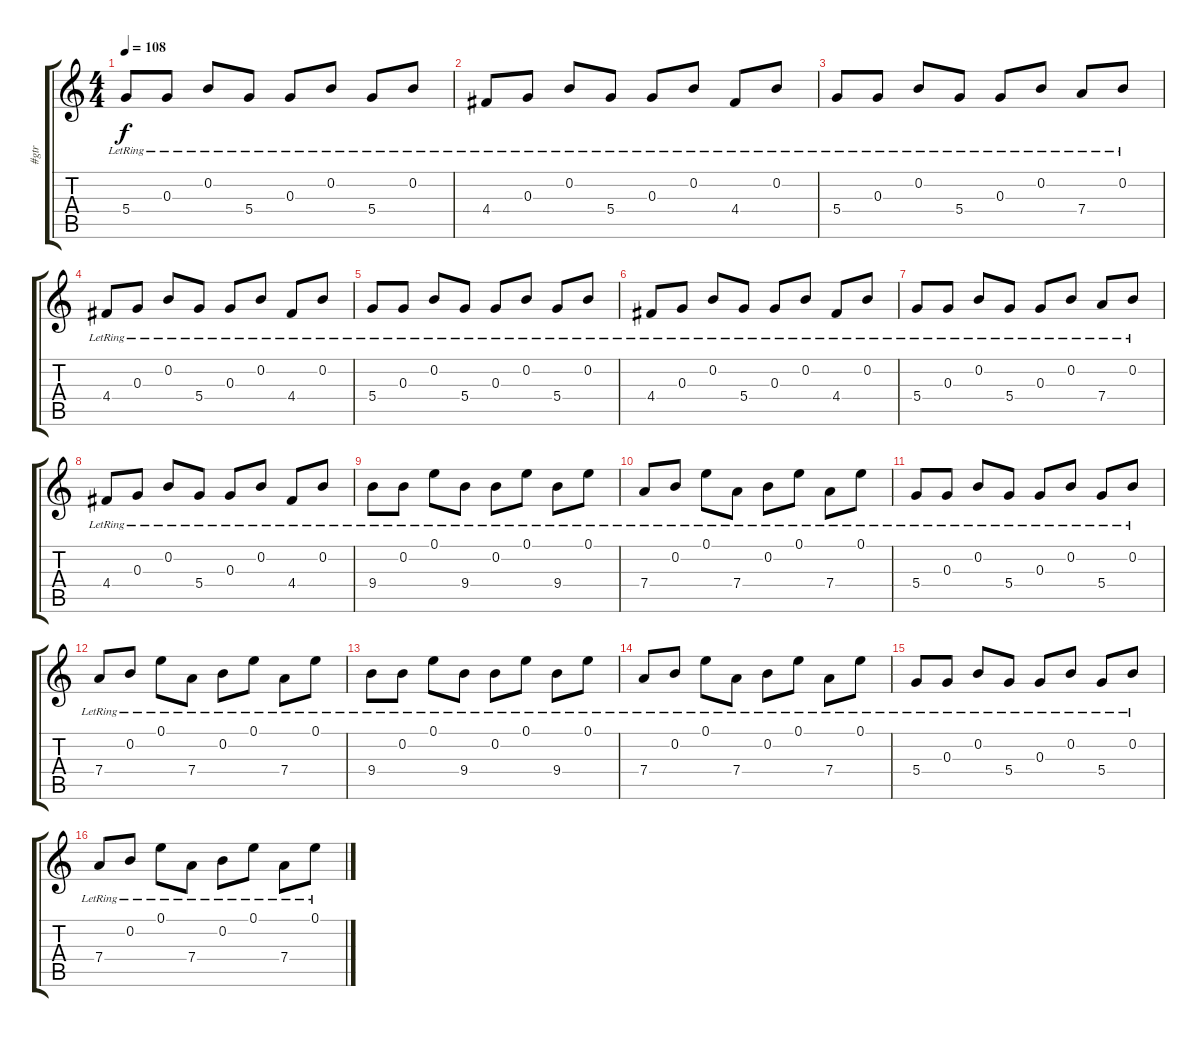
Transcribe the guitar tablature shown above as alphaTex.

\track ("#gtr" "#gtr") {instrument electricguitarclean}
\staff {score tabs}
\tuning (E4 B3 G3 D3 A2 E2) {hide}
\ts (4 4)
\tempo 108
\clef g2
\ks c
5.4{lr}.8{dy f} 0.3{lr}.8 0.2{lr}.8 5.4{lr}.8 0.3{lr}.8 0.2{lr}.8 5.4{lr}.8 0.2{lr}.8 |
4.4{lr}.8 0.3{lr}.8 0.2{lr}.8 5.4{lr}.8 0.3{lr}.8 0.2{lr}.8 4.4{lr}.8 0.2{lr}.8 |
5.4{lr}.8 0.3{lr}.8 0.2{lr}.8 5.4{lr}.8 0.3{lr}.8 0.2{lr}.8 7.4{lr}.8 0.2{lr}.8 |
4.4{lr}.8 0.3{lr}.8 0.2{lr}.8 5.4{lr}.8 0.3{lr}.8 0.2{lr}.8 4.4{lr}.8 0.2{lr}.8 |
5.4{lr}.8 0.3{lr}.8 0.2{lr}.8 5.4{lr}.8 0.3{lr}.8 0.2{lr}.8 5.4{lr}.8 0.2{lr}.8 |
4.4{lr}.8 0.3{lr}.8 0.2{lr}.8 5.4{lr}.8 0.3{lr}.8 0.2{lr}.8 4.4{lr}.8 0.2{lr}.8 |
5.4{lr}.8 0.3{lr}.8 0.2{lr}.8 5.4{lr}.8 0.3{lr}.8 0.2{lr}.8 7.4{lr}.8 0.2{lr}.8 |
4.4{lr}.8 0.3{lr}.8 0.2{lr}.8 5.4{lr}.8 0.3{lr}.8 0.2{lr}.8 4.4{lr}.8 0.2{lr}.8 |
9.4{lr}.8 0.2{lr}.8 0.1{lr}.8 9.4{lr}.8 0.2{lr}.8 0.1{lr}.8 9.4{lr}.8 0.1{lr}.8 |
7.4{lr}.8 0.2{lr}.8 0.1{lr}.8 7.4{lr}.8 0.2{lr}.8 0.1{lr}.8 7.4{lr}.8 0.1{lr}.8 |
5.4{lr}.8 0.3{lr}.8 0.2{lr}.8 5.4{lr}.8 0.3{lr}.8 0.2{lr}.8 5.4{lr}.8 0.2{lr}.8 |
7.4{lr}.8 0.2{lr}.8 0.1{lr}.8 7.4{lr}.8 0.2{lr}.8 0.1{lr}.8 7.4{lr}.8 0.1{lr}.8 |
9.4{lr}.8 0.2{lr}.8 0.1{lr}.8 9.4{lr}.8 0.2{lr}.8 0.1{lr}.8 9.4{lr}.8 0.1{lr}.8 |
7.4{lr}.8 0.2{lr}.8 0.1{lr}.8 7.4{lr}.8 0.2{lr}.8 0.1{lr}.8 7.4{lr}.8 0.1{lr}.8 |
5.4{lr}.8 0.3{lr}.8 0.2{lr}.8 5.4{lr}.8 0.3{lr}.8 0.2{lr}.8 5.4{lr}.8 0.2{lr}.8 |
7.4{lr}.8 0.2{lr}.8 0.1{lr}.8 7.4{lr}.8 0.2{lr}.8 0.1{lr}.8 7.4{lr}.8 0.1{lr}.8
